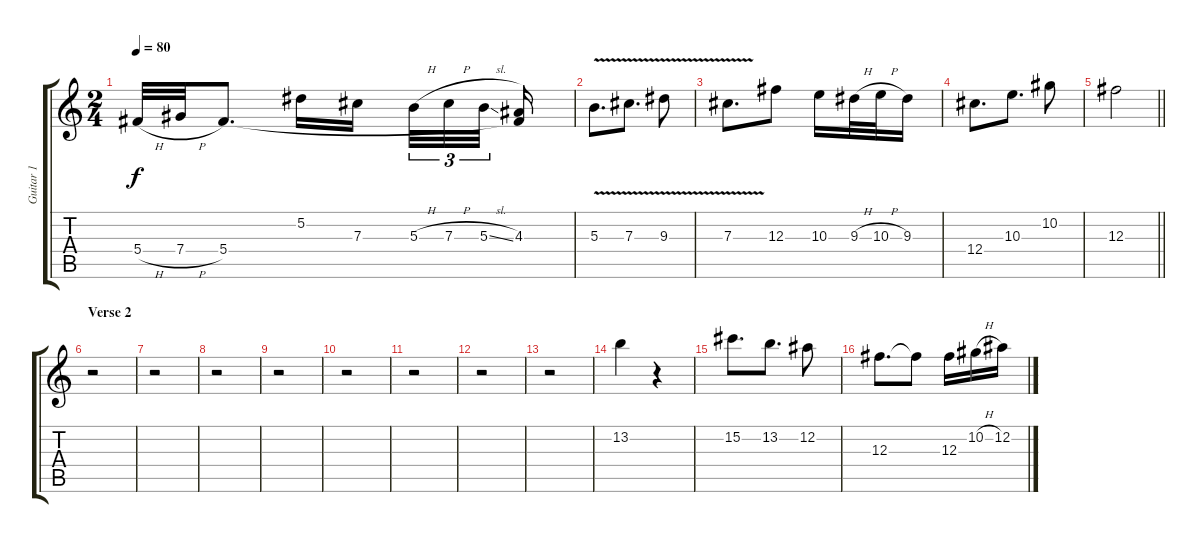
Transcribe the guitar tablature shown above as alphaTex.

\track ("Guitar 1" "Guitar 1") {instrument acousticguitarsteel}
\staff {score tabs}
\tuning (Eb4 Bb3 Gb3 Db3 Ab2 Eb2) {hide}
\ts (2 4)
\tempo 80
\clef g2
\ks aminor
5.4{h}.32{dy f} 7.4{h}.32 5.4.8{d} 5.2.16 7.3.16{beam splitsecondary} 5.3{h}.32{tu (3 2)} 7.3{h}.32{tu (3 2)} 5.3{sl}.32{tu (3 2) beam splitsecondary} (4.3 5.4{t}).16 |
5.3{v}.8{d} 7.3{v}.8{d} 9.3{v}.8 |
7.3{v}.8{d} 12.3.8 10.3.16 9.3{h}.32 10.3{h}.32 9.3.16 |
12.4.8{d} 10.3.8{d} 10.2.8 |
\barLineRight lightlight
12.3.2 |
\section ("" "Verse 2")
r.2 |
r.2 |
r.2 |
r.2 |
r.2 |
r.2 |
r.2 |
r.2 |
13.2.4 r.4 |
15.2.8{d} 13.2.8{d} 12.2.8 |
12.3.8{d} 12.3{t}.8 12.3.16 10.2{h}.16 12.2.16
